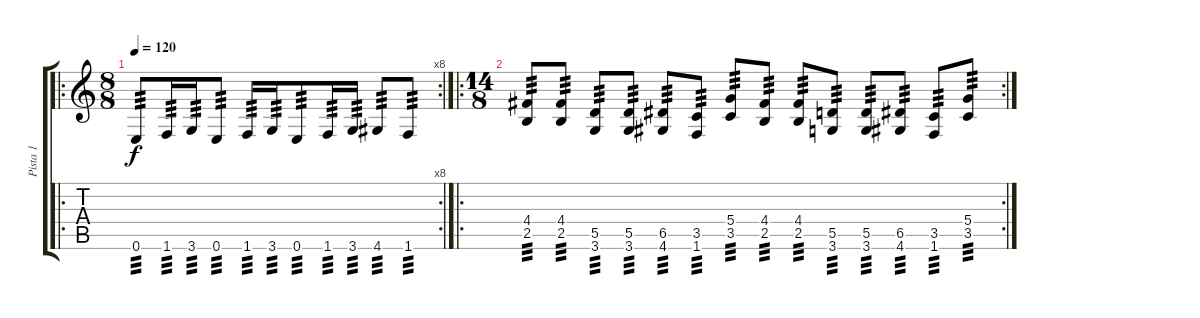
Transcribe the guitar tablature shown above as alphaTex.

\track ("Pista 1" "Pista 1") {instrument distortionguitar}
\staff {score tabs}
\tuning (E4 B3 G3 D3 A2 E2) {hide}
\ro
\rc 8
\ts (8 8)
\tempo 120
\clef g2
\ks c
0.6.8{tp 3 dy f} 1.6.16{tp 3} 3.6.16{tp 3} 0.6.8{tp 3} 1.6.16{tp 3} 3.6.16{tp 3} 0.6.8{tp 3} 1.6.16{tp 3} 3.6.16{tp 3} 4.6.8{tp 3} 1.6.8{tp 3} |
\ro
\rc 2
\ts (14 8)
(4.4 2.5).8{tp 3} (4.4 2.5).8{tp 3} (5.5 3.6).8{tp 3} (5.5 3.6).8{tp 3} (6.5 4.6).8{tp 3} (3.5 1.6).8{tp 3} (5.4 3.5).8{tp 3} (4.4 2.5).8{tp 3} (4.4 2.5).8{tp 3} (5.5 3.6).8{tp 3} (5.5 3.6).8{tp 3} (6.5 4.6).8{tp 3} (3.5 1.6).8{tp 3} (5.4 3.5).8{tp 3}
